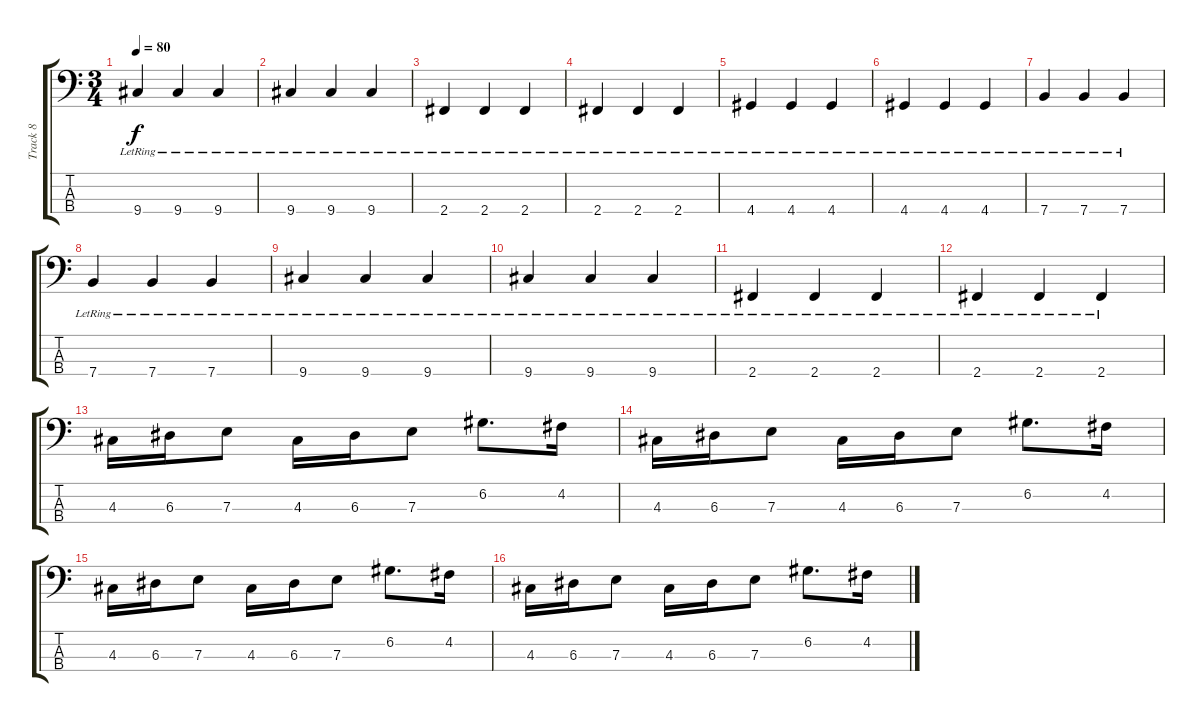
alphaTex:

\track ("Track 8" "Track 8") {instrument electricbassfinger}
\staff {score tabs}
\tuning (G2 D2 A1 E1) {hide}
\ts (3 4)
\tempo 80
\clef f4
\ks c
9.4{lr}.4{dy f} 9.4{lr}.4 9.4{lr}.4 |
9.4{lr}.4 9.4{lr}.4 9.4{lr}.4 |
2.4{lr}.4 2.4{lr}.4 2.4{lr}.4 |
2.4{lr}.4 2.4{lr}.4 2.4{lr}.4 |
4.4{lr}.4 4.4{lr}.4 4.4{lr}.4 |
4.4{lr}.4 4.4{lr}.4 4.4{lr}.4 |
7.4{lr}.4 7.4{lr}.4 7.4{lr}.4 |
7.4{lr}.4 7.4{lr}.4 7.4{lr}.4 |
9.4{lr}.4 9.4{lr}.4 9.4{lr}.4 |
9.4{lr}.4 9.4{lr}.4 9.4{lr}.4 |
2.4{lr}.4 2.4{lr}.4 2.4{lr}.4 |
2.4{lr}.4 2.4{lr}.4 2.4{lr}.4 |
4.3.16 6.3.16 7.3.8 4.3.16 6.3.16 7.3.8 6.2.8{d} 4.2.16 |
4.3.16 6.3.16 7.3.8 4.3.16 6.3.16 7.3.8 6.2.8{d} 4.2.16 |
4.3.16 6.3.16 7.3.8 4.3.16 6.3.16 7.3.8 6.2.8{d} 4.2.16 |
4.3.16 6.3.16 7.3.8 4.3.16 6.3.16 7.3.8 6.2.8{d} 4.2.16
